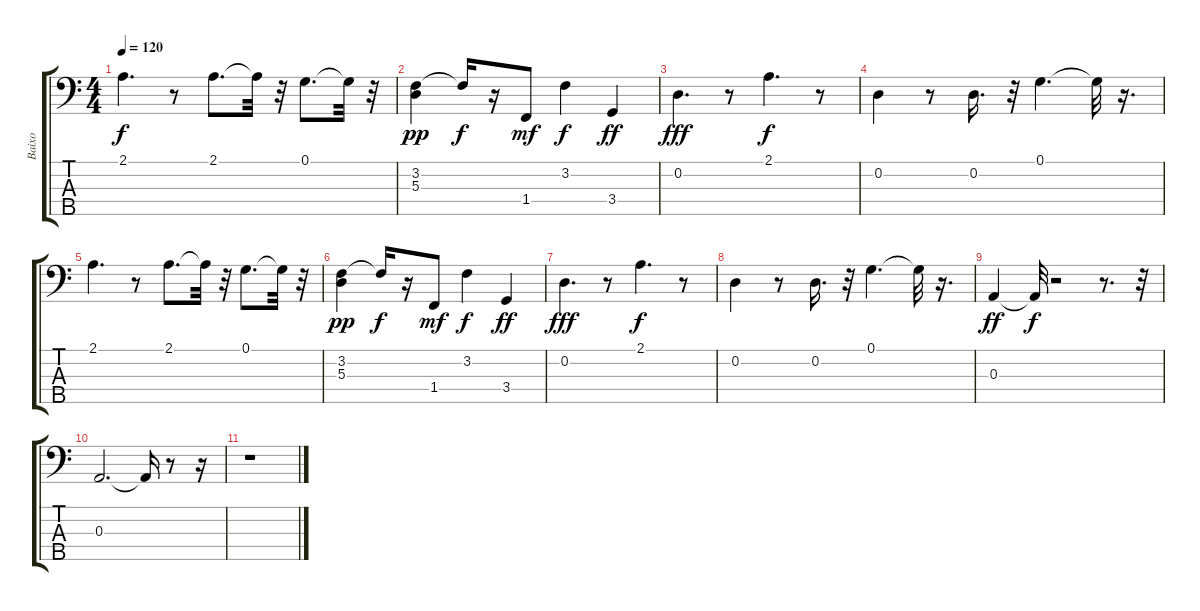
\track ("Baixo" "Baixo") {instrument electricbassfinger}
\staff {score tabs}
\tuning (G2 D2 A1 E1 B0) {hide}
\ts (4 4)
\tempo 120
\clef f4
\ks c
2.1.4{d dy f} r.8 2.1.8{d} 2.1{t}.32 r.32 0.1.8{d} 0.1{t}.32 r.32 |
(3.2 5.3).4{dy pp} 3.2{t}.16{dy f} r.16 1.4.8{dy mf} 3.2.4{dy f} 3.4.4{dy ff} |
0.2.4{d dy fff} r.8 2.1.4{d dy f} r.8 |
0.2.4 r.8 0.2.16{d} r.32 0.1.4{d} 0.1{t}.32 r.16{d} |
2.1.4{d} r.8 2.1.8{d} 2.1{t}.32 r.32 0.1.8{d} 0.1{t}.32 r.32 |
(3.2 5.3).4{dy pp} 3.2{t}.16{dy f} r.16 1.4.8{dy mf} 3.2.4{dy f} 3.4.4{dy ff} |
0.2.4{d dy fff} r.8 2.1.4{d dy f} r.8 |
0.2.4 r.8 0.2.16{d} r.32 0.1.4{d} 0.1{t}.32 r.16{d} |
0.3.4{dy ff} 0.3{t}.32{dy f} r.2 r.8{d} r.32 |
0.3.2{d} 0.3{t}.16 r.8 r.16 |
r.1
